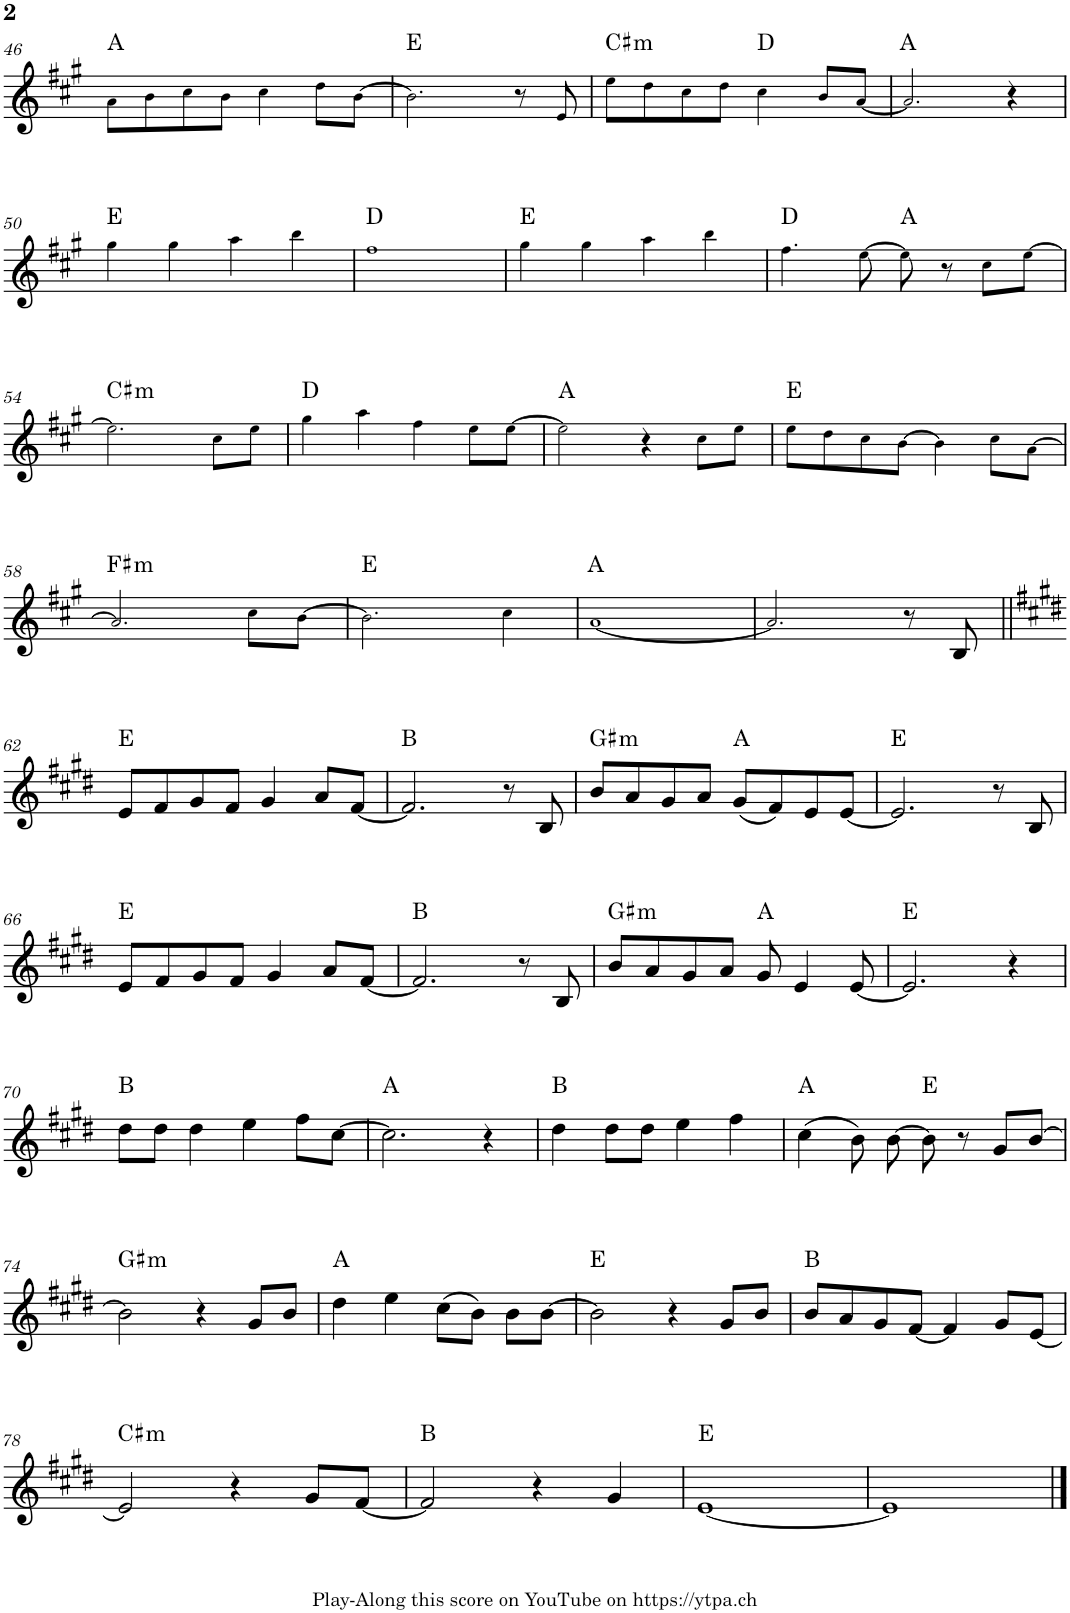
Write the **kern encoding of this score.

**kern	**harte
*part1	*part1
*staff1	*
*I"Piano	*
*I'Pno.	*
!!LO:PB:g=z
*clefG2	*
*k[f#c#g#]	*
*M4/4	*
=46	=46
8a!\L	A:maj
8b!\	.
8cc#!\	.
8b!\J	.
4cc#!\	.
8dd!\L	.
[8b!\J	.
=47	=47
2.b!\]	E:maj
8r	.
8e!/	.
=48	=48
!	!LO:H:kt=m
8ee!\L	C#:min
8dd!\	.
8cc#!\	.
8dd!\J	.
4cc#!\	D:maj
8b!/L	.
[8a!/J	.
=49	=49
2.a!/]	A:maj
4r	.
!!LO:LB:g=z
=50	=50
4gg#!\	E:maj
4gg#!\	.
4aa!\	.
4bb!\	.
=51	=51
1ff#!	D:maj
=52	=52
4gg#!\	E:maj
4gg#!\	.
4aa!\	.
4bb!\	.
=53	=53
4.ff#!\	D:maj
[8ee!\	.
8ee!\]	A:maj
8r	.
8cc#!\L	.
[8ee!\J	.
!!LO:LB:g=z
=54	=54
!	!LO:H:kt=m
2.ee!\]	C#:min
8cc#!\L	.
8ee!\J	.
=55	=55
4gg#!\	D:maj
4aa!\	.
4ff#!\	.
8ee!\L	.
[8ee!\J	.
=56	=56
2ee!\]	A:maj
4r	.
8cc#!\L	.
8ee!\J	.
=57	=57
8ee!\L	E:maj
8dd!\	.
8cc#!\	.
[8b!\J	.
4b!\]	.
8cc#!\L	.
[8a!\J	.
!!LO:LB:g=z
=58	=58
!	!LO:H:kt=m
2.a!/]	F#:min
8cc#!\L	.
[8b!\J	.
=59	=59
2.b!\]	E:maj
4cc#!\	.
=60	=60
[1a!	A:maj
=61	=61
2.a!/]	.
8r	.
8B/	.
!!LO:LB:g=z
=62||	=62||
*k[f#c#g#d#]	*
8e/L	E:maj
8f#/	.
8g#/	.
8f#/J	.
4g#/	.
8a/L	.
[8f#/J	.
=63	=63
2.f#/]	B:maj
8r	.
8B/	.
=64	=64
!	!LO:H:kt=m
8b/L	G#:min
8a/	.
8g#/	.
8a/J	.
(8g#/L	A:maj
8f#/)	.
8e/	.
[8e/J	.
=65	=65
2.e/]	E:maj
8r	.
8B/	.
!!LO:LB:g=z
=66	=66
8e/L	E:maj
8f#/	.
8g#/	.
8f#/J	.
4g#/	.
8a/L	.
[8f#/J	.
=67	=67
2.f#/]	B:maj
8r	.
8B/	.
=68	=68
!	!LO:H:kt=m
8b/L	G#:min
8a/	.
8g#/	.
8a/J	.
8g#/	A:maj
4e/	.
[8e/	.
=69	=69
2.e/]	E:maj
4r	.
!!LO:LB:g=z
=70	=70
8dd#\L	B:maj
8dd#\J	.
4dd#\	.
4ee\	.
8ff#\L	.
[8cc#\J	.
=71	=71
2.cc#\]	A:maj
4r	.
=72	=72
4dd#\	B:maj
8dd#\L	.
8dd#\J	.
4ee\	.
4ff#\	.
=73	=73
(4cc#\	A:maj
8b\)	.
[8b\	.
8b\]	E:maj
8r	.
8g#/L	.
[8b/J	.
!!LO:LB:g=z
=74	=74
!	!LO:H:kt=m
2b\]	G#:min
4r	.
8g#/L	.
8b/J	.
=75	=75
4dd#\	A:maj
4ee\	.
(8cc#\L	.
8b\J)	.
8b\L	.
[8b\J	.
=76	=76
2b\]	E:maj
4r	.
8g#/L	.
8b/J	.
=77	=77
8b/L	B:maj
8a/	.
8g#/	.
[8f#/J	.
4f#/]	.
8g#/L	.
[8e/J	.
!!LO:LB:g=z
=78	=78
!	!LO:H:kt=m
2e/]	C#:min
4r	.
8g#/L	.
[8f#/J	.
=79	=79
2f#/]	B:maj
4r	.
4g#/	.
=80	=80
[1e	E:maj
=81	=81
1e]	.
==	==
*-	*-
